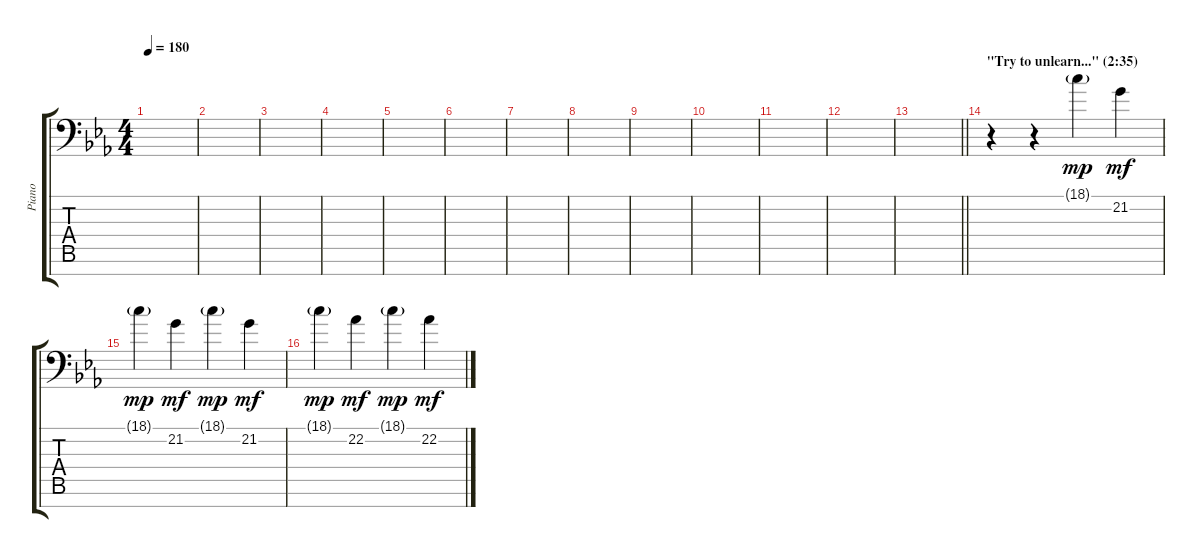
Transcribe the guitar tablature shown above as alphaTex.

\track ("Piano" "Piano") {instrument acousticgrandpiano}
\staff {score tabs}
\tuning (Gb3 Bb2 Gb2 Db2 Ab1 Eb1 Bb0) {hide}
\ts (4 4)
\tempo 180
\clef f4
\ks eb
|
|
|
|
|
|
|
|
|
|
|
|
\barLineRight lightlight
|
\section ("" "\"Try to unlearn...\" (2:35)")
r.4 r.4 18.1{g}.4{dy mp} 21.2.4{dy mf} |
18.1{g}.4{dy mp} 21.2.4{dy mf} 18.1{g}.4{dy mp} 21.2.4{dy mf} |
18.1{g}.4{dy mp} 22.2.4{dy mf} 18.1{g}.4{dy mp} 22.2.4{dy mf}
